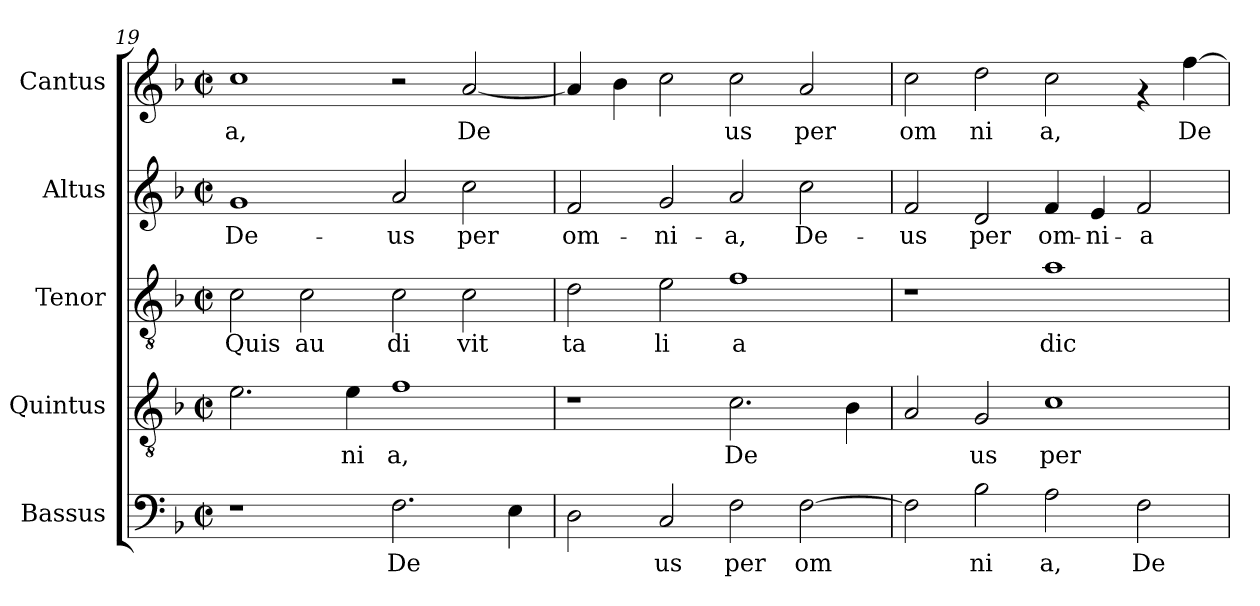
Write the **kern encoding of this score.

**kern	**text	**kern	**text	**kern	**text	**kern	**text	**kern	**text
*part5	*part5	*part4	*part4	*part3	*part3	*part2	*part2	*part1	*part1
*staff5	*staff5	*staff4	*staff4	*staff3	*staff3	*staff2	*staff2	*staff1	*staff1
*I"Bassus	*	*I"Quintus	*	*I"Tenor	*	*I"Altus	*	*I"Cantus	*
*clefF4	*	*clefGv2	*	*clefGv2	*	*clefG2	*	*clefG2	*
*k[b-]	*	*k[b-]	*	*k[b-]	*	*k[b-]	*	*k[b-]	*
*F:	*	*F:	*	*F:	*	*F:	*	*F:	*
*M2/2	*	*M2/2	*	*M2/2	*	*M2/2	*	*M2/2	*
*met(c|)	*	*met(c|)	*	*met(c|)	*	*met(c|)	*	*met(c|)	*
=19	=19	=19	=19	=19	=19	=19	=19	=19	=19
!	!	!	!LO:LY:b:cj	!	!LO:LY:b:cj	!	!LO:LY:b:cj	!	!LO:LY:b:cj
1r	.	2.e\	.	2c\	Quis	1g	De-	1cc	a,
!	!	!	!	!	!LO:LY:b:cj	!	!	!	!
.	.	.	.	2c\	au	.	.	.	.
!	!	!	!LO:LY:b:cj	!	!	!	!	!	!
.	.	4e\	ni	.	.	.	.	.	.
!	!LO:LY:b:cj	!	!LO:LY:b:cj	!	!LO:LY:b:cj	!	!LO:LY:b:cj	!	!
2.F\	De	1f	a,	2c\	di	2a/	-us	2r	.
!	!	!	!	!	!LO:LY:b:cj	!	!LO:LY:b:cj	!	!LO:LY:b:cj
.	.	.	.	2c\	vit	2cc\	per	[<2a/	De
!	!LO:LY:b:cj	!	!	!	!	!	!	!	!
4E\	.	.	.	.	.	.	.	.	.
=20	=20	=20	=20	=20	=20	=20	=20	=20	=20
!	!LO:LY:b:cj	!	!	!	!LO:LY:b:cj	!	!LO:LY:b:cj	!	!LO:LY:b:cj
2D\	.	1r	.	2d\	ta	2f/	om-	4a/]	.
!	!	!	!	!	!	!	!	!	!LO:LY:b:cj
.	.	.	.	.	.	.	.	4b-\	.
!	!LO:LY:b:cj	!	!	!	!LO:LY:b:cj	!	!LO:LY:b:cj	!	!LO:LY:b:cj
2C/	us	.	.	2e\	li	2g/	-ni-	2cc\	.
!	!LO:LY:b:cj	!	!LO:LY:b:cj	!	!LO:LY:b:cj	!	!LO:LY:b:cj	!	!LO:LY:b:cj
2F\	per	2.c\	De	1f	a	2a/	-a,	2cc\	us
!	!LO:LY:b:cj	!	!	!	!	!	!LO:LY:b:cj	!	!LO:LY:b:cj
[>2F\	om	.	.	.	.	2cc\	De-	2a/	per
!	!	!	!LO:LY:b:cj	!	!	!	!	!	!
.	.	4B-\	.	.	.	.	.	.	.
=21	=21	=21	=21	=21	=21	=21	=21	=21	=21
!	!LO:LY:b:cj	!	!LO:LY:b:cj	!	!	!	!LO:LY:b:cj	!	!LO:LY:b:cj
2F\]	.	2A/	.	1r	.	2f/	-us	2cc\	om
!	!LO:LY:b:cj	!	!LO:LY:b:cj	!	!	!	!LO:LY:b:cj	!	!LO:LY:b:cj
2B-\	ni	2G/	us	.	.	2d/	per	2dd\	ni
!	!LO:LY:b:cj	!	!LO:LY:b:cj	!	!LO:LY:b:cj	!	!LO:LY:b:cj	!	!LO:LY:b:cj
2A\	a,	1c	per	1a	dic	4f/	om-	2cc\	a,
!	!	!	!	!	!	!	!LO:LY:b:cj	!	!
.	.	.	.	.	.	4e/	-ni-	.	.
!	!LO:LY:b:cj	!	!	!	!	!	!LO:LY:b:cj	!	!
2F\	De	.	.	.	.	2f/	-a	4rf	.
!	!	!	!	!	!	!	!	!	!LO:LY:b:cj
.	.	.	.	.	.	.	.	[<4ff\	De
=	=	=	=	=	=	=	=	=	=
*-	*-	*-	*-	*-	*-	*-	*-	*-	*-
